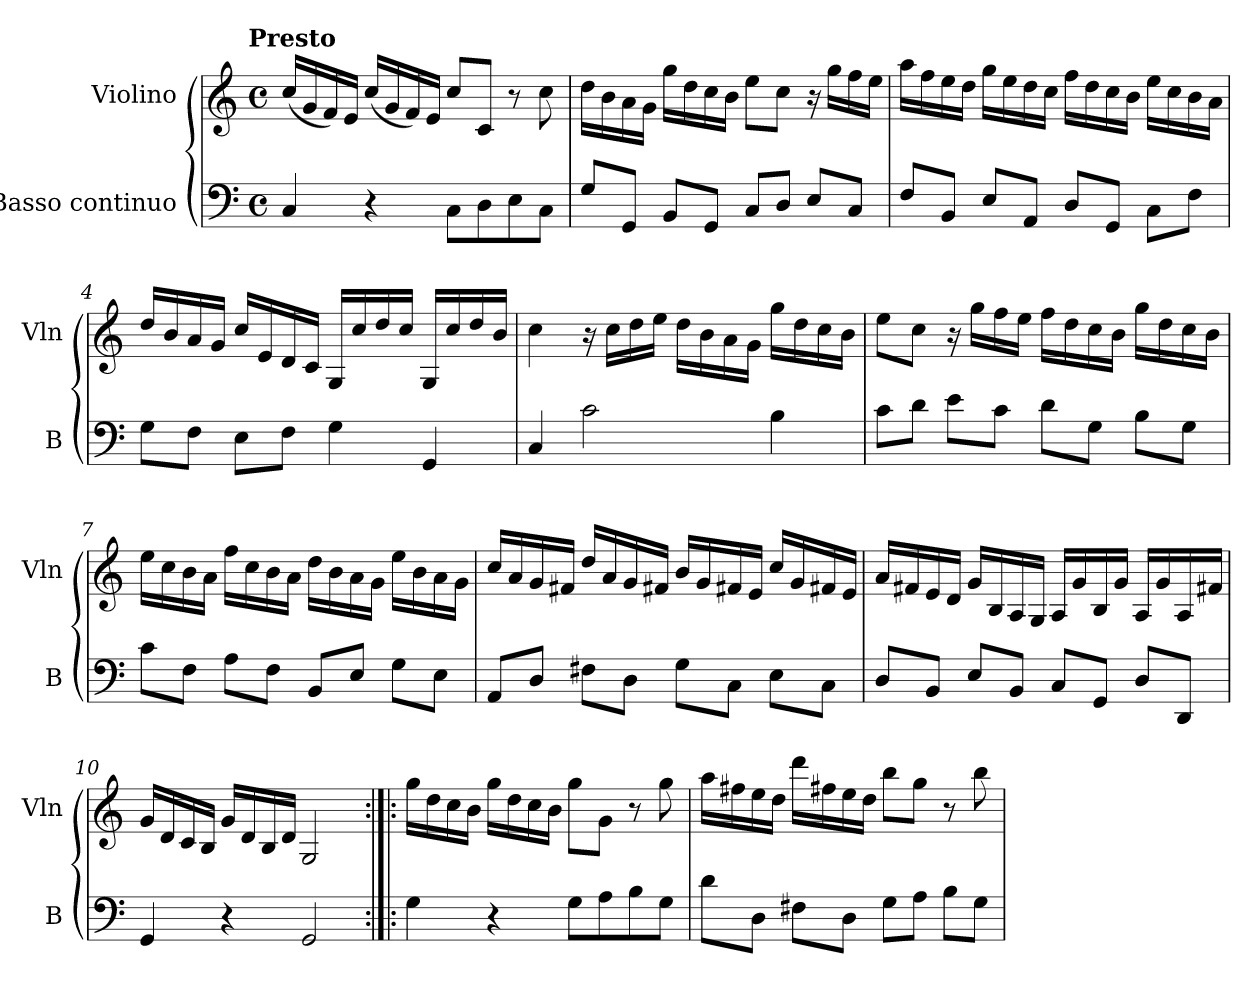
**kern	**kern
*part2	*part1
*staff2	*staff1
*I"Basso continuo	*I"Violino
*I'B	*I'Vln
*clefF4	*clefG2
*k[]	*k[]
*C:	*C:
!!LO:TX:omd:t=Presto
*M4/4	*M4/4
*met(c)	*met(c)
*MM144	*MM144
=1	=1
4C/	(16cc/LL
.	16g/
.	16f/)
.	16e/JJ
4r	(16cc/LL
.	16g/
.	16f/)
.	16e/JJ
8C\L	8cc/L
8D\	8c/J
8E\	8r
8C\J	8cc\
=2	=2
8G/L	16dd\LL
.	16b\
8GG/J	16a\
.	16g\JJ
8BB/L	16gg\LL
.	16dd\
8GG/J	16cc\
.	16b\JJ
8C/L	8ee\L
8D/J	8cc\J
8E/L	16r
.	16gg\LL
8C/J	16ff\
.	16ee\JJ
=3	=3
8F/L	16aa\LL
.	16ff\
8BB/J	16ee\
.	16dd\JJ
8E/L	16gg\LL
.	16ee\
8AA/J	16dd\
.	16cc\JJ
8D/L	16ff\LL
.	16dd\
8GG/J	16cc\
.	16b\JJ
8C\L	16ee\LL
.	16cc\
8F\J	16b\
.	16a\JJ
=4	=4
8G\L	16dd/LL
.	16b/
8F\J	16a/
.	16g/JJ
8E\L	16cc/LL
.	16e/
8F\J	16d/
.	16c/JJ
4G\	16G/LL
.	16cc/
.	16dd/
.	16cc/JJ
4GG/	16G/LL
.	16cc/
.	16dd/
.	16b/JJ
=5	=5
4C/	4cc\
2c\	16r
.	16cc\LL
.	16dd\
.	16ee\JJ
.	16dd\LL
.	16b\
.	16a\
.	16g\JJ
4B\	16gg\LL
.	16dd\
.	16cc\
.	16b\JJ
=6	=6
8c\L	8ee\L
8d\J	8cc\J
8e\L	16r
.	16gg\LL
8c\J	16ff\
.	16ee\JJ
8d\L	16ff\LL
.	16dd\
8G\J	16cc\
.	16b\JJ
8B\L	16gg\LL
.	16dd\
8G\J	16cc\
.	16b\JJ
=7	=7
8c\L	16ee\LL
.	16cc\
8F\J	16b\
.	16a\JJ
8A\L	16ff\LL
.	16cc\
8F\J	16b\
.	16a\JJ
8BB/L	16dd\LL
.	16b\
8E/J	16a\
.	16g\JJ
8G\L	16ee\LL
.	16b\
8E\J	16a\
.	16g\JJ
=8	=8
8AA/L	16cc/LL
.	16a/
8D/J	16g/
.	16f#X/JJ
8F#X\L	16dd/LL
.	16a/
8D\J	16g/
.	16f#X/JJ
8G\L	16b/LL
.	16g/
8C\J	16f#X/
.	16e/JJ
8E\L	16cc/LL
.	16g/
8C\J	16f#X/
.	16e/JJ
=9	=9
8D/L	16a/LL
.	16f#X/
8BB/J	16e/
.	16d/JJ
8E/L	16g/LL
.	16B/
8BB/J	16A/
.	16G/JJ
8C/L	16A/LL
.	16g/
8GG/J	16B/
.	16g/JJ
8D/L	16A/LL
.	16g/
8DD/J	16A/
.	16f#X/JJ
=10	=10
4GG/	16g/LL
.	16d/
.	16c/
.	16B/JJ
4r	16g/LL
.	16d/
.	16B/
.	16d/JJ
2GG/	2G/
=11:|!|:	=11:|!|:
4G\	16gg\LL
.	16dd\
.	16cc\
.	16b\JJ
4r	16gg\LL
.	16dd\
.	16cc\
.	16b\JJ
8G\L	8gg\L
8A\	8g\J
8B\	8r
8G\J	8gg\
=12	=12
8d\L	16aa\LL
.	16ff#X\
8D\J	16ee\
.	16dd\JJ
8F#X\L	16ddd\LL
.	16ff#X\
8D\J	16ee\
.	16dd\JJ
8G\L	8bb\L
8A\J	8gg\J
8B\L	8r
8G\J	8bb\
=	=
*-	*-
